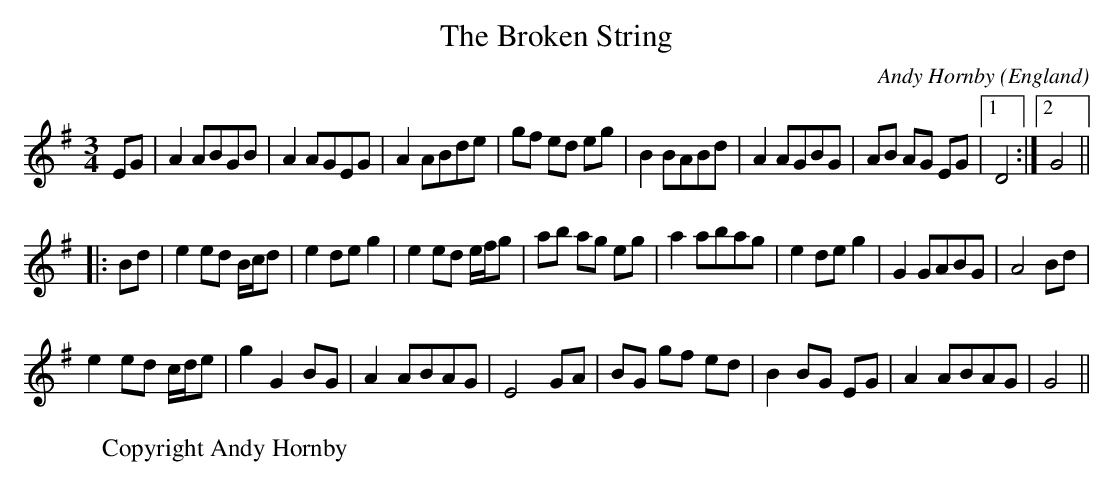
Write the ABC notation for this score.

X:1
T:Broken String, The
O:England
M:3/4
C:Andy Hornby
K:G
EG|\
A2 ABGB|A2 AGEG|A2 ABde|gf ed eg|\
B2BABd|A2 AGBG|AB AG EG|1 D4 :|2 G4 ||
|:Bd|\
e2 ed B/c/d|e2de g2|e2 ed e/f/g|ab ag eg|\
a2 abag|e2 de g2|G2 GABG|A4 Bd|
e2ed c/d/e|g2 G2 BG|A2 ABAG|E4 GA|\
BG gf ed|B2BG EG| A2ABAG| G4 ||
W:Copyright Andy Hornby
